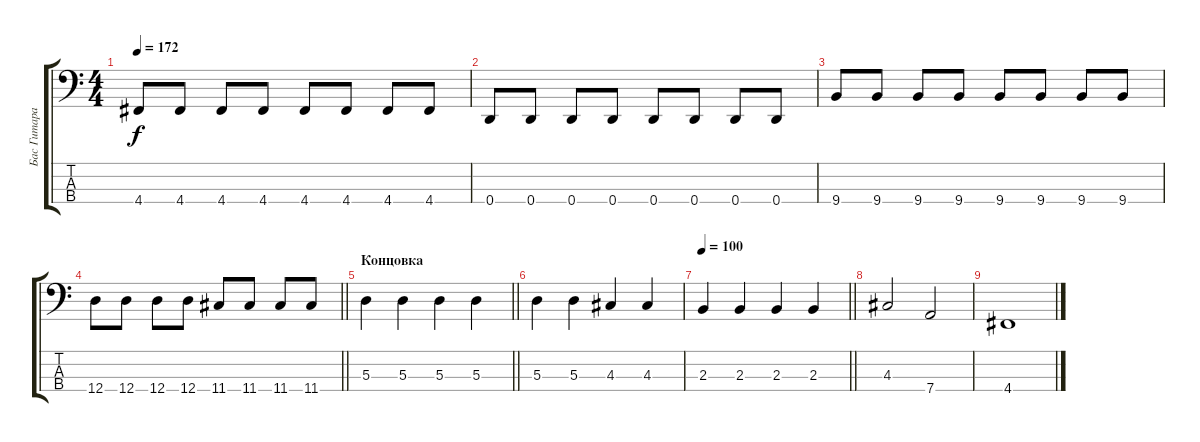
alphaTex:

\track ("Бас Гитара" "Бас Гитара") {instrument electricbassfinger}
\staff {score tabs}
\tuning (G2 D2 A1 D1) {hide}
\ts (4 4)
\tempo 172
\clef f4
\ks c
4.4.8{dy f} 4.4.8 4.4.8 4.4.8 4.4.8 4.4.8 4.4.8 4.4.8 |
0.4.8 0.4.8 0.4.8 0.4.8 0.4.8 0.4.8 0.4.8 0.4.8 |
9.4.8 9.4.8 9.4.8 9.4.8 9.4.8 9.4.8 9.4.8 9.4.8 |
\barLineRight lightlight
12.4.8 12.4.8 12.4.8 12.4.8 11.4.8 11.4.8 11.4.8 11.4.8 |
\section ("" "Концовка")
\barLineRight lightlight
5.3.4 5.3.4 5.3.4 5.3.4 |
5.3.4 5.3.4 4.3.4 4.3.4 |
\tempo 100
\barLineRight lightlight
2.3.4 2.3.4 2.3.4 2.3.4 |
4.3.2 7.4.2 |
4.4.1
